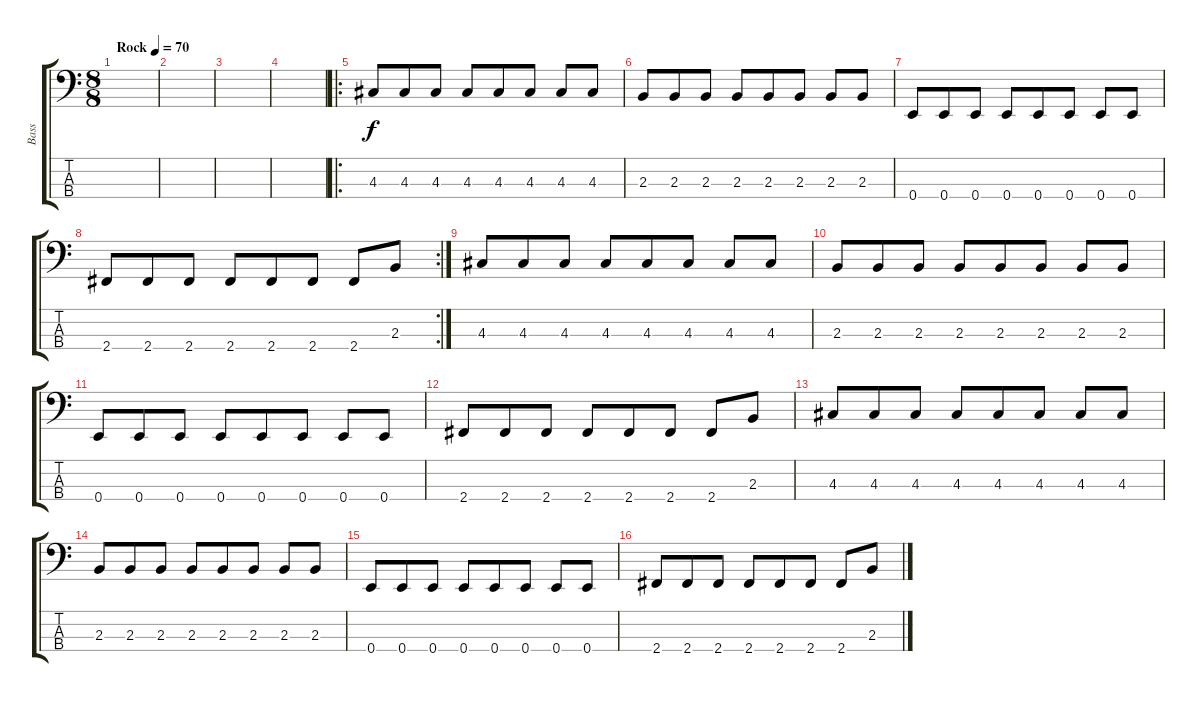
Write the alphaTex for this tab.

\track ("Bass" "Bass") {instrument electricbasspick}
\staff {score tabs}
\tuning (G2 D2 A1 E1) {hide}
\ts (8 8)
\tempo (70 "Rock")
\clef f4
\ks c
|
|
|
|
\ro
4.3.8 4.3.8 4.3.8 4.3.8 4.3.8 4.3.8 4.3.8 4.3.8 |
2.3.8 2.3.8 2.3.8 2.3.8 2.3.8 2.3.8 2.3.8 2.3.8 |
0.4.8 0.4.8 0.4.8 0.4.8 0.4.8 0.4.8 0.4.8 0.4.8 |
\rc 2
2.4.8 2.4.8 2.4.8 2.4.8 2.4.8 2.4.8 2.4.8 2.3.8 |
4.3.8 4.3.8 4.3.8 4.3.8 4.3.8 4.3.8 4.3.8 4.3.8 |
2.3.8 2.3.8 2.3.8 2.3.8 2.3.8 2.3.8 2.3.8 2.3.8 |
0.4.8 0.4.8 0.4.8 0.4.8 0.4.8 0.4.8 0.4.8 0.4.8 |
2.4.8 2.4.8 2.4.8 2.4.8 2.4.8 2.4.8 2.4.8 2.3.8 |
4.3.8 4.3.8 4.3.8 4.3.8 4.3.8 4.3.8 4.3.8 4.3.8 |
2.3.8 2.3.8 2.3.8 2.3.8 2.3.8 2.3.8 2.3.8 2.3.8 |
0.4.8 0.4.8 0.4.8 0.4.8 0.4.8 0.4.8 0.4.8 0.4.8 |
2.4.8 2.4.8 2.4.8 2.4.8 2.4.8 2.4.8 2.4.8 2.3.8
